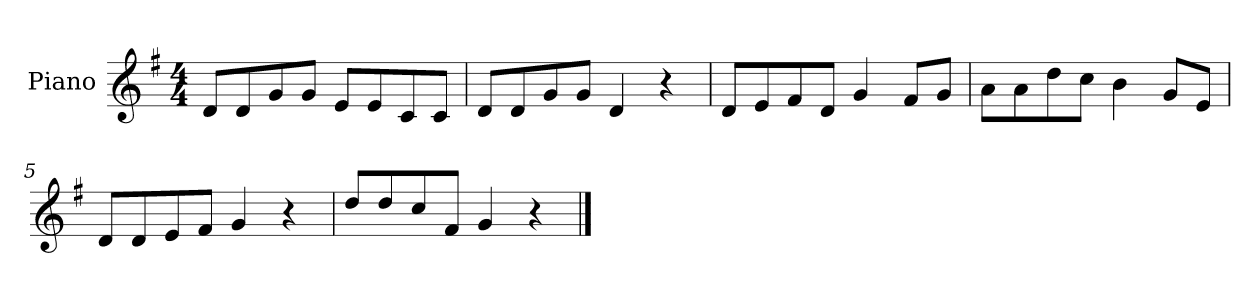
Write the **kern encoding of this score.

**kern
*part1
*staff1
*I"Piano
*I'P-no
*clefG2
*k[f#]
*M4/4
*MM90
=1
8d/L
8d/
8g/
8g/J
8e/L
8e/
8c/
8c/J
=2
8d/L
8d/
8g/
8g/J
4d/
4r
=3
8d/L
8e/
8f#/
8d/J
4g/
8f#/L
8g/J
=4
8a\L
8a\
8dd\
8cc\J
4b\
8g/L
8e/J
=5
8d/L
8d/
8e/
8f#/J
4g/
4r
!!LO:LB:g=z
=6
8dd/L
8dd/
8cc/
8f#/J
4g/
4r
==
*-
